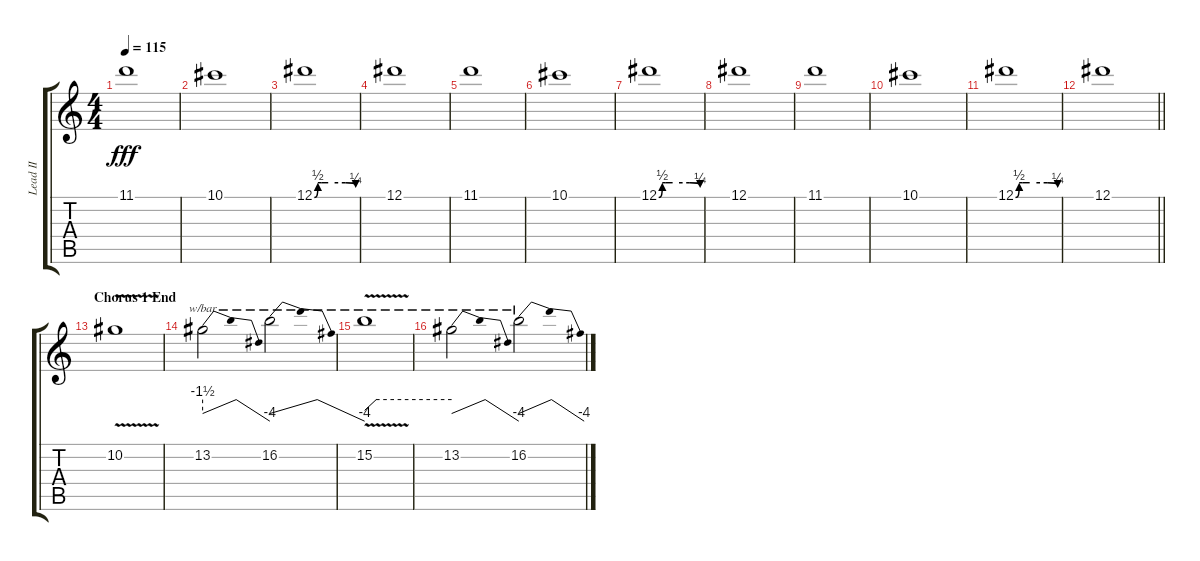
\track ("Lead II" "Lead II") {instrument distortionguitar}
\staff {score tabs}
\tuning (Eb4 Bb3 Gb3 Db3 Ab2 Eb2) {hide}
\ts (4 4)
\tempo 115
\clef g2
\ks c
11.1.1{dy fff} |
10.1.1 |
12.1{be (custom 0 0 5 2 10 2 20 2 45 2 60 1)}.1 |
12.1.1 |
11.1.1 |
10.1.1 |
12.1{be (custom 0 0 5 2 10 2 20 2 45 2 60 1)}.1 |
12.1.1 |
11.1.1 |
10.1.1 |
12.1{be (custom 0 0 5 2 10 2 20 2 45 2 60 1)}.1 |
\barLineRight lightlight
12.1.1 |
\section ("" "Chorus 1 End")
10.2{v}.1 |
13.2.2{tbe (dip default 0 -6 10 0 30 0 60 -16)} 16.2.2{tbe (dip default 0 -6 10 0 30 0 60 -16)} |
15.2{v}.1{tbe (custom default 0 -4 8 0 60 0)} |
13.2.2{tbe (dip default 0 -6 10 0 30 0 60 -16)} 16.2.2{tbe (dip default 0 -6 10 0 30 0 60 -16)}
